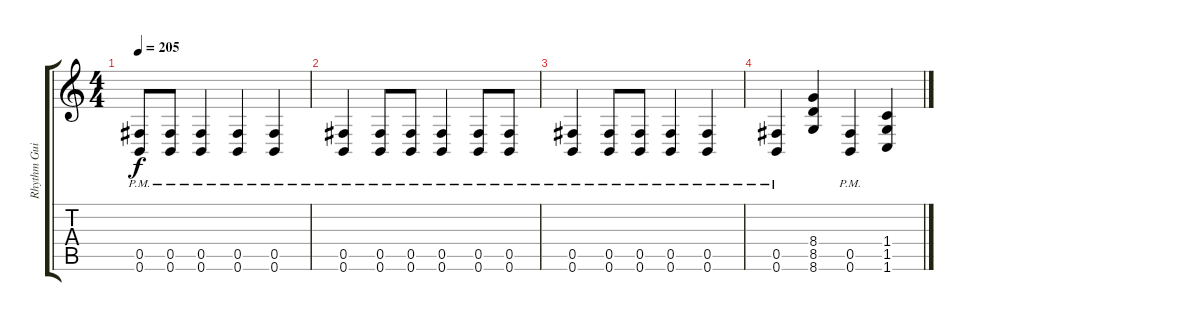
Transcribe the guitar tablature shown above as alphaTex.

\track ("Rhythm Guitar 2" "Rhythm Gui") {instrument overdrivenguitar}
\staff {score tabs}
\tuning (Db4 Ab3 E3 B2 Gb2 B1) {hide}
\ts (4 4)
\tempo 205
\clef g2
\ks c
(0.5{pm} 0.6{pm}).8{dy f} (0.5{pm} 0.6{pm}).8 (0.5{pm} 0.6{pm}).4 (0.5{pm} 0.6{pm}).4 (0.5{pm} 0.6{pm}).4 |
(0.5{pm} 0.6{pm}).4 (0.5{pm} 0.6{pm}).8 (0.5{pm} 0.6{pm}).8 (0.5{pm} 0.6{pm}).4 (0.5{pm} 0.6{pm}).8 (0.5{pm} 0.6{pm}).8 |
(0.5{pm} 0.6{pm}).4 (0.5{pm} 0.6{pm}).8 (0.5{pm} 0.6{pm}).8 (0.5{pm} 0.6{pm}).4 (0.5{pm} 0.6{pm}).4 |
(0.5{pm} 0.6{pm}).4 (8.4 8.5 8.6).4 (0.5{pm} 0.6{pm}).4 (1.4 1.5 1.6).4
